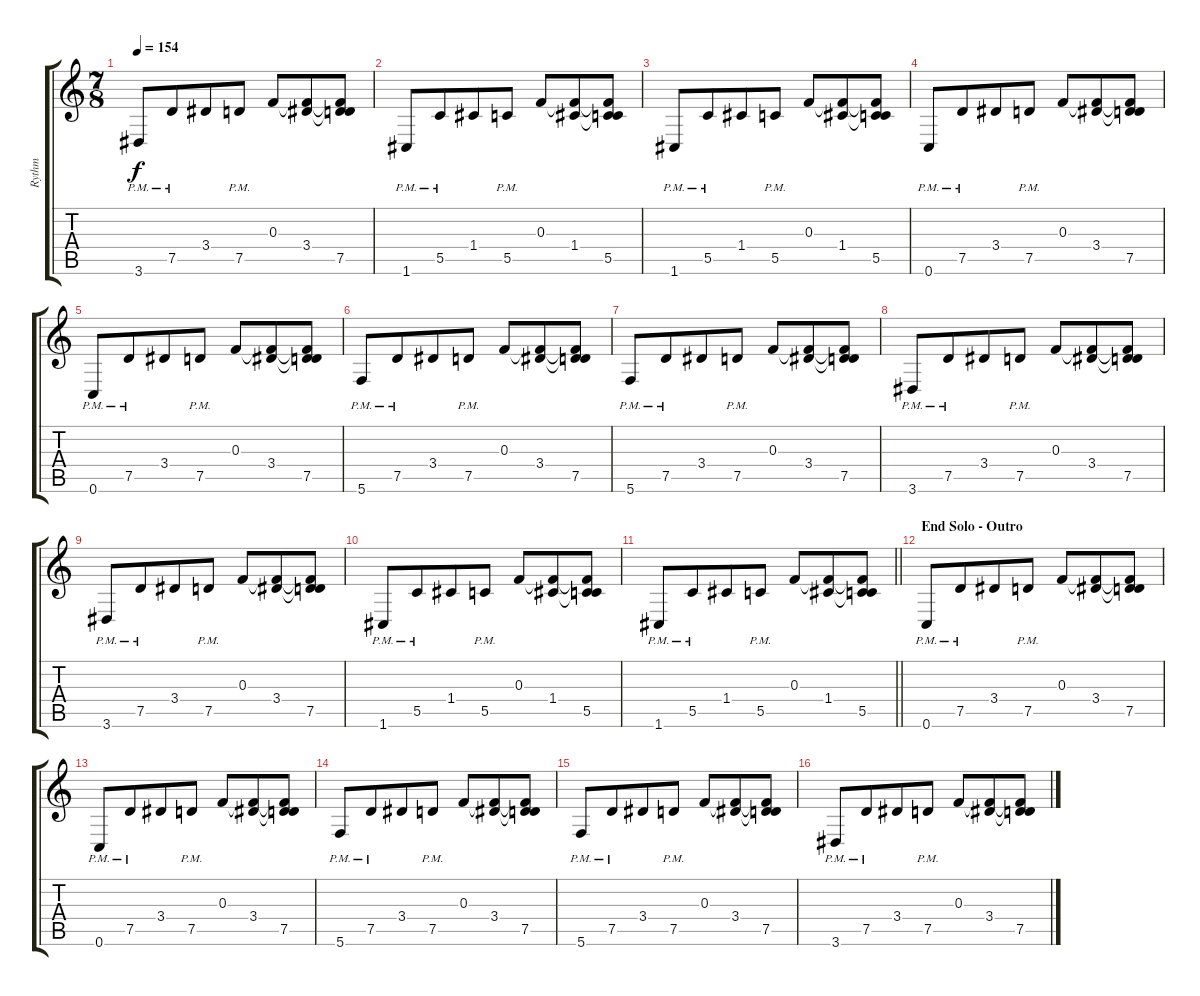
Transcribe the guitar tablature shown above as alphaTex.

\track ("Rythm" "Rythm") {instrument distortionguitar}
\staff {score tabs}
\tuning (D4 A3 F3 C3 G2 C2) {hide}
\ts (7 8)
\tempo 154
\clef g2
\ks c
3.6{pm}.8{dy f} 7.5{pm}.8 3.4.8 7.5{pm}.8 0.3.8 (0.3{t} 3.4).8 (0.3{t} 3.4{t} 7.5).8 |
1.6{pm}.8 5.5{pm}.8 1.4.8 5.5{pm}.8 0.3.8 (0.3{t} 1.4).8 (0.3{t} 1.4{t} 5.5).8 |
1.6{pm}.8 5.5{pm}.8 1.4.8 5.5{pm}.8 0.3.8 (0.3{t} 1.4).8 (0.3{t} 1.4{t} 5.5).8 |
0.6{pm}.8 7.5{pm}.8 3.4.8 7.5{pm}.8 0.3.8 (0.3{t} 3.4).8 (0.3{t} 3.4{t} 7.5).8 |
0.6{pm}.8 7.5{pm}.8 3.4.8 7.5{pm}.8 0.3.8 (0.3{t} 3.4).8 (0.3{t} 3.4{t} 7.5).8 |
5.6{pm}.8 7.5{pm}.8 3.4.8 7.5{pm}.8 0.3.8 (0.3{t} 3.4).8 (0.3{t} 3.4{t} 7.5).8 |
5.6{pm}.8 7.5{pm}.8 3.4.8 7.5{pm}.8 0.3.8 (0.3{t} 3.4).8 (0.3{t} 3.4{t} 7.5).8 |
3.6{pm}.8 7.5{pm}.8 3.4.8 7.5{pm}.8 0.3.8 (0.3{t} 3.4).8 (0.3{t} 3.4{t} 7.5).8 |
3.6{pm}.8 7.5{pm}.8 3.4.8 7.5{pm}.8 0.3.8 (0.3{t} 3.4).8 (0.3{t} 3.4{t} 7.5).8 |
1.6{pm}.8 5.5{pm}.8 1.4.8 5.5{pm}.8 0.3.8 (0.3{t} 1.4).8 (0.3{t} 1.4{t} 5.5).8 |
\barLineRight lightlight
1.6{pm}.8 5.5{pm}.8 1.4.8 5.5{pm}.8 0.3.8 (0.3{t} 1.4).8 (0.3{t} 1.4{t} 5.5).8 |
\section ("" "End Solo - Outro")
0.6{pm}.8 7.5{pm}.8 3.4.8 7.5{pm}.8 0.3.8 (0.3{t} 3.4).8 (0.3{t} 3.4{t} 7.5).8 |
0.6{pm}.8 7.5{pm}.8 3.4.8 7.5{pm}.8 0.3.8 (0.3{t} 3.4).8 (0.3{t} 3.4{t} 7.5).8 |
5.6{pm}.8 7.5{pm}.8 3.4.8 7.5{pm}.8 0.3.8 (0.3{t} 3.4).8 (0.3{t} 3.4{t} 7.5).8 |
5.6{pm}.8 7.5{pm}.8 3.4.8 7.5{pm}.8 0.3.8 (0.3{t} 3.4).8 (0.3{t} 3.4{t} 7.5).8 |
3.6{pm}.8 7.5{pm}.8 3.4.8 7.5{pm}.8 0.3.8 (0.3{t} 3.4).8 (0.3{t} 3.4{t} 7.5).8
